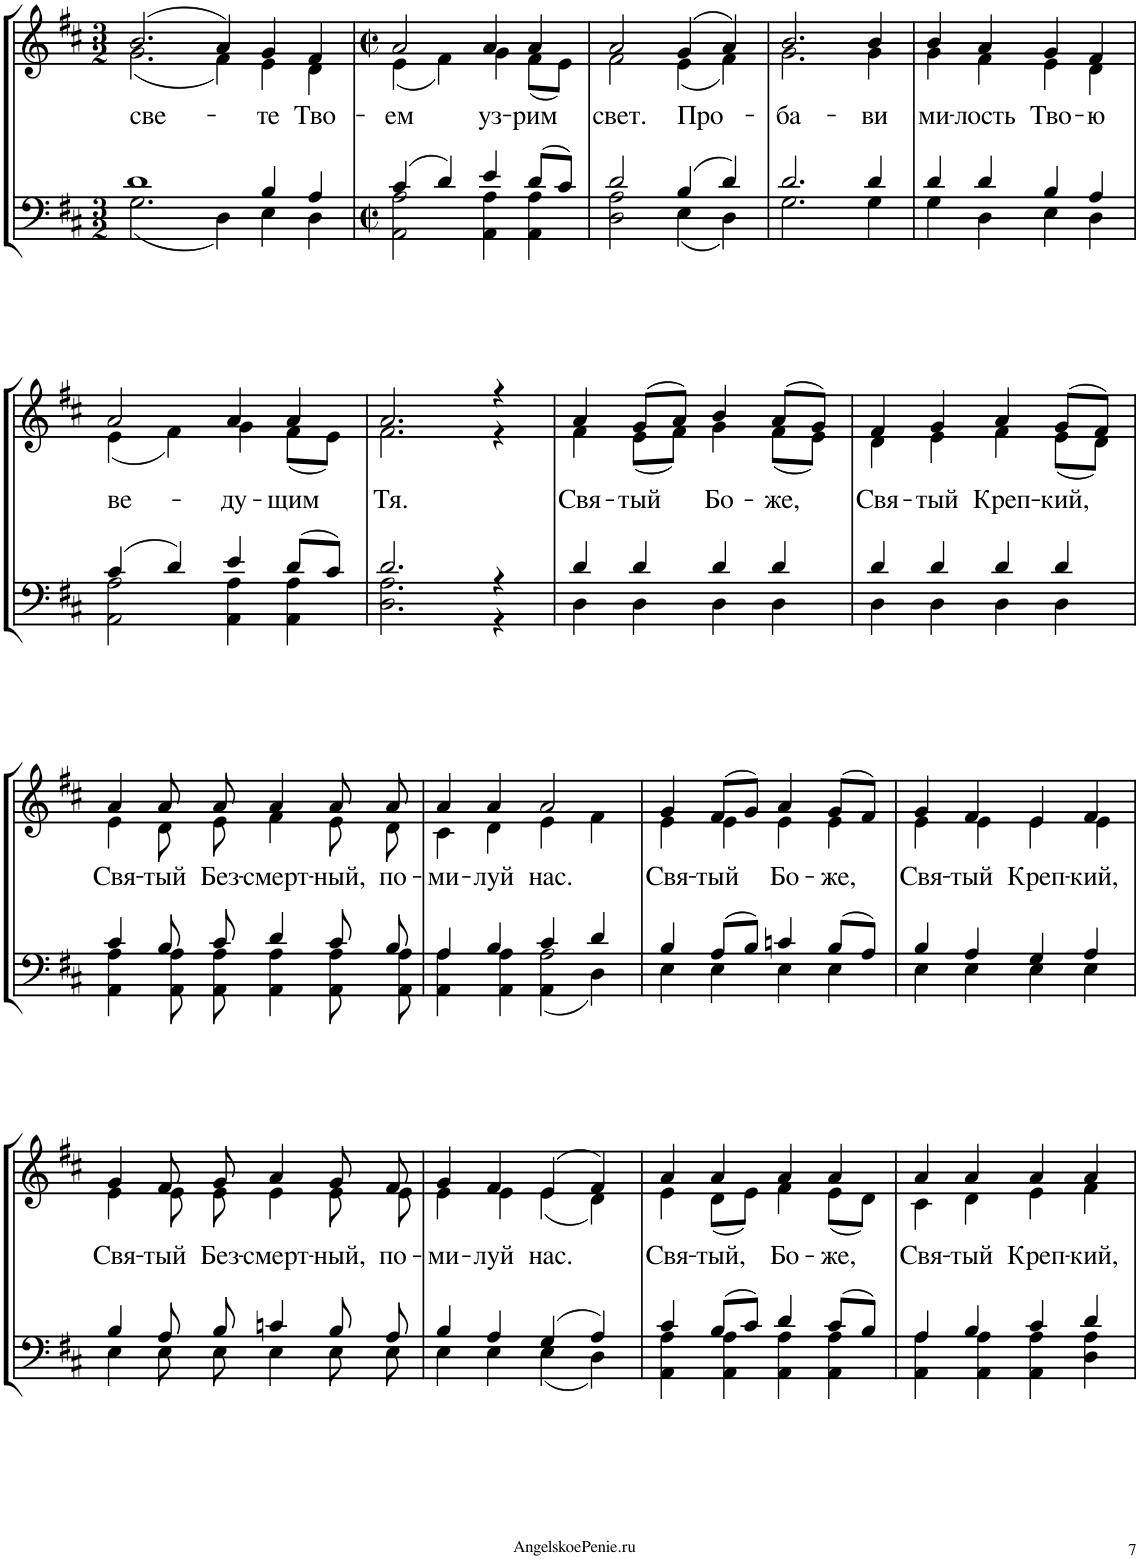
**kern	**kern	**text
*part1	*part1	*part1
*staff2	*staff1	*staff1
*I"Piano	*	*
*I'Pno.	*	*
!!LO:PB:g=z
*clefF4	*clefG2	*
*k[f#c#]	*k[f#c#]	*
*M3/2	*M3/2	*
=115	=115	=115
*^	*^	*
!	!	!	!	!LO:LY:b
1d	2.G\	(2.b/	(2.g\	све-
.	4D\	4a/)	4f#\)	.
!	!	!	!	!LO:LY:b
4B/	4E\	4g/	4e\	-те
!	!	!	!	!LO:LY:b
4A/	4D\	4f#/	4d\	Тво-
=116	=116	=116	=116	=116
*M2/2	*	*M2/2	*	*
*met(c|)	*	*met(c|)	*	*
!	!	!	!	!LO:LY:b
4c#/	2AA\ 2A\	2a/	(4e\	-ем
4d/	.	.	4f#\)	.
!	!	!	!	!LO:LY:b
4e/	4AA\ 4A\	4a/	4g\	уз-
!	!	!	!	!LO:LY:b
8d/L	4AA\ 4A\	4a/	(8f#\L	-рим
8c#/J	.	.	8e\J)	.
=117	=117	=117	=117	=117
!	!	!	!	!LO:LY:b
2d/	2D\ 2A\	2a/	2f#\	свет.
!	!	!	!	!LO:LY:b
4B/	4E\	(4g/	(4e\	Про-
4d/	4D\	4a/)	4f#\)	.
=118	=118	=118	=118	=118
!	!	!	!	!LO:LY:b
2.d/	2.G\	2.b/	2.g\	-ба-
!	!	!	!	!LO:LY:b
4d/	4G\	4b/	4g\	-ви
=119	=119	=119	=119	=119
!	!	!	!	!LO:LY:b
4d/	4G\	4b/	4g\	ми-
!	!	!	!	!LO:LY:b
4d/	4D\	4a/	4f#\	-лость
!	!	!	!	!LO:LY:b
4B/	4E\	4g/	4e\	Тво-
!	!	!	!	!LO:LY:b
4A/	4D\	4f#/	4d\	-ю
!!LO:LB:g=z	!!
=120	=120	=120	=120	=120
!	!	!	!	!LO:LY:b
4c#/	2AA\ 2A\	2a/	(4e\	ве-
4d/	.	.	4f#\)	.
!	!	!	!	!LO:LY:b
4e/	4AA\ 4A\	4a/	4g\	-ду-
!	!	!	!	!LO:LY:b
8d/L	4AA\ 4A\	4a/	(8f#\L	-щим
8c#/J	.	.	8e\J)	.
=121	=121	=121	=121	=121
!	!	!	!	!LO:LY:b
2.d/	2.D\ 2.A\	2.a/	2.f#\	Тя.
4r	4r	4r	4r	.
=122	=122	=122	=122	=122
!	!	!	!	!LO:LY:b
4d/	4D\	4a/	4f#\	Свя-
!	!	!	!	!LO:LY:b
4d/	4D\	(8g/L	(8e\L	-тый
.	.	8a/J)	8f#\J)	.
!	!	!	!	!LO:LY:b
4d/	4D\	4b/	4g\	Бо-
!	!	!	!	!LO:LY:b
4d/	4D\	(8a/L	(8f#\L	-же,
.	.	8g/J)	8e\J)	.
=123	=123	=123	=123	=123
!	!	!	!	!LO:LY:b
4d/	4D\	4f#/	4d\	Свя-
!	!	!	!	!LO:LY:b
4d/	4D\	4g/	4e\	-тый
!	!	!	!	!LO:LY:b
4d/	4D\	4a/	4f#\	Креп-
!	!	!	!	!LO:LY:b
4d/	4D\	(8g/L	(8e\L	-кий,
.	.	8f#/J)	8d\J)	.
!!LO:LB:g=z	!!
=124	=124	=124	=124	=124
!	!	!	!	!LO:LY:b
4c#/	4AA\ 4A\	4a/	4e\	Свя-
!	!	!	!	!LO:LY:b
8B/	8AA\ 8A\	8a/	8d\	-тый
!	!	!	!	!LO:LY:b
8c#/	8AA\ 8A\	8a/	8e\	Без-
!	!	!	!	!LO:LY:b
4d/	4AA\ 4A\	4a/	4f#\	-смерт-
!	!	!	!	!LO:LY:b
8c#/	8AA\ 8A\	8a/	8e\	-ный,
!	!	!	!	!LO:LY:b
8B/	8AA\ 8A\	8a/	8d\	по-
=125	=125	=125	=125	=125
*	*^	*	*	*
!	!	!	!	!	!LO:LY:b
4A/	2ryy	4AA\ 4A\	4a/	4c#\	-ми-
!	!	!	!	!	!LO:LY:b
4B/	.	4AA\ 4A\	4a/	4d\	-луй
!	!	!	!	!	!LO:LY:b
4c#/	2A\	4AA\	2a/	4e\	нас.
4d/	.	4D\	.	4f#\	.
=126	=126	=126	=126	=126	=126
!	!	!	!	!	!LO:LY:b
*	*v	*v	*	*	*
4B/	4E\	4g/	4e\	Свя-
!	!	!	!	!LO:LY:b
8A/L	4E\	(8f#/L	4e\	-тый
8B/J	.	8g/J)	.	.
!	!	!	!	!LO:LY:b
4cn/	4E\	4a/	4e\	Бо-
!	!	!	!	!LO:LY:b
8B/L	4E\	(8g/L	4e\	-же,
8A/J	.	8f#/J)	.	.
=127	=127	=127	=127	=127
!	!	!	!	!LO:LY:b
4B/	4E\	4g/	4e\	Свя-
!	!	!	!	!LO:LY:b
4A/	4E\	4f#/	4e\	-тый
!	!	!	!	!LO:LY:b
4G/	4E\	4e/	4e\	Креп-
!	!	!	!	!LO:LY:b
4A/	4E\	4f#/	4e\	-кий,
!!LO:LB:g=z	!!
=128	=128	=128	=128	=128
!	!	!	!	!LO:LY:b
4B/	4E\	4g/	4e\	Свя-
!	!	!	!	!LO:LY:b
8A/	8E\	8f#/	8e\	-тый
!	!	!	!	!LO:LY:b
8B/	8E\	8g/	8e\	Без-
!	!	!	!	!LO:LY:b
4cn/	4E\	4a/	4e\	-смерт-
!	!	!	!	!LO:LY:b
8B/	8E\	8g/	8e\	-ный,
!	!	!	!	!LO:LY:b
8A/	8E\	8f#/	8e\	по-
=129	=129	=129	=129	=129
!	!	!	!	!LO:LY:b
4B/	4E\	4g/	4e\	-ми-
!	!	!	!	!LO:LY:b
4A/	4E\	4f#/	4e\	-луй
!	!	!	!	!LO:LY:b
4G/	4E\	(4e/	(4e\	нас.
4A/	4D\	4f#/)	4d\)	.
=130	=130	=130	=130	=130
!	!	!	!	!LO:LY:b
4c#/	4AA\ 4A\	4a/	4e\	Свя-
!	!	!	!	!LO:LY:b
8B/L	4AA\ 4A\	4a/	(8d\L	-тый,
8c#/J	.	.	8e\J)	.
!	!	!	!	!LO:LY:b
4d/	4AA\ 4A\	4a/	4f#\	Бо-
!	!	!	!	!LO:LY:b
8c#/L	4AA\ 4A\	4a/	(8e\L	-же,
8B/J	.	.	8d\J)	.
=131	=131	=131	=131	=131
!	!	!	!	!LO:LY:b
4A/	4AA\ 4A\	4a/	4c#\	Свя-
!	!	!	!	!LO:LY:b
4B/	4AA\ 4A\	4a/	4d\	-тый
!	!	!	!	!LO:LY:b
4c#/	4AA\ 4A\	4a/	4e\	Креп-
!	!	!	!	!LO:LY:b
4d/	4D\ 4A\	4a/	4f#\	-кий,
*v	*v	*	*	*
*	*v	*v	*
=	=	=
*-	*-	*-
